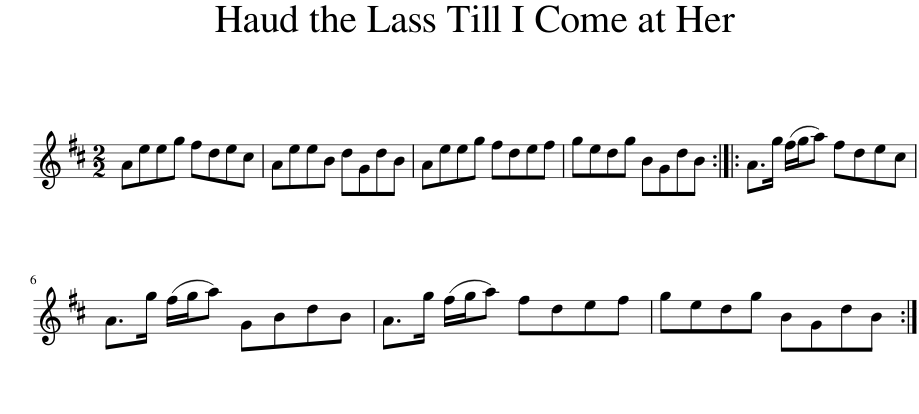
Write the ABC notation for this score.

X:1
L:1/8
M:2/2
I:linebreak $
K:D
V:1 treble
V:1
 Aeeg fdec | AeeB dGdB | Aeeg fdef | gedg BGdB :: A>g (f/g/a) fdec |$ %5
 A>g (f/g/a) GBdB | A>g (f/g/a) fdef | gedg BGdB :| %8
